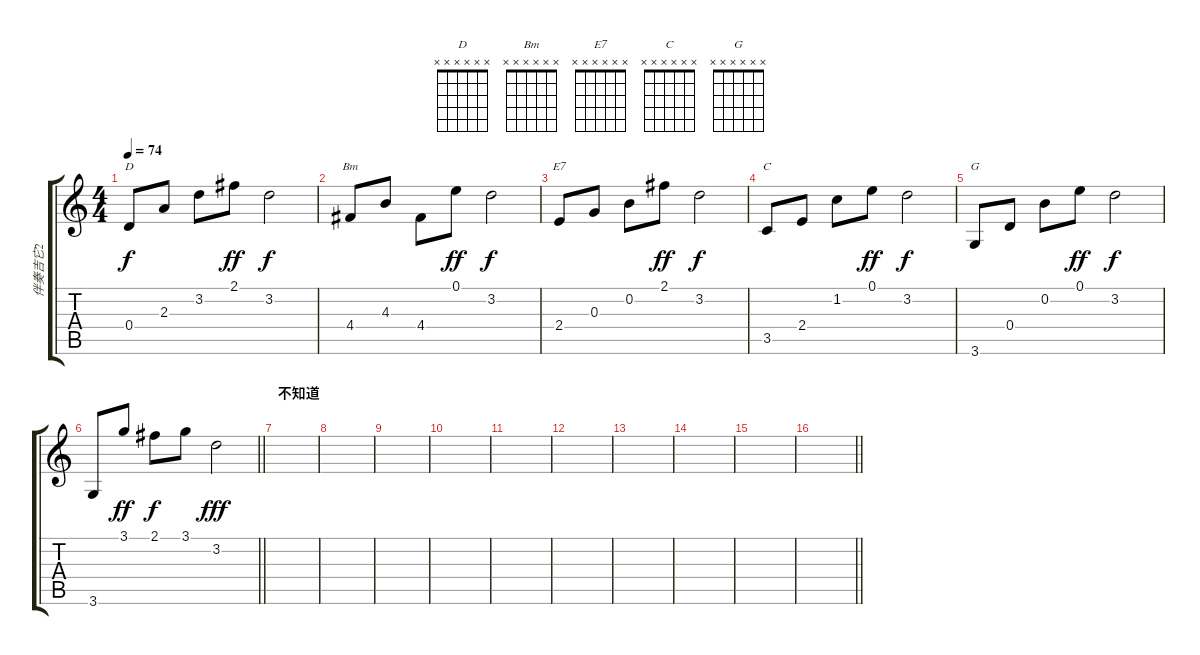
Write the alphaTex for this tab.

\track ("伴奏吉它2" "伴奏吉它2") {instrument electricguitarjazz}
\staff {score tabs}
\tuning (E4 B3 G3 D3 A2 E2) {hide}
\chord ("D" x x x x x x)
\chord ("Bm" x x x x x x)
\chord ("E7" x x x x x x)
\chord ("C" x x x x x x)
\chord ("G" x x x x x x)
\ts (4 4)
\tempo 74
\clef g2
\ks c
0.4.8{ch "D" dy f} 2.3.8 3.2.8 2.1.8{dy ff} 3.2.2{dy f} |
4.4.8{ch "Bm"} 4.3.8 4.4.8 0.1.8{dy ff} 3.2.2{dy f} |
2.4.8{ch "E7"} 0.3.8 0.2.8 2.1.8{dy ff} 3.2.2{txt " " dy f} |
3.5.8{ch "C"} 2.4.8 1.2.8 0.1.8{dy ff} 3.2.2{dy f} |
3.6.8{ch "G"} 0.4.8 0.2.8 0.1.8{dy ff} 3.2.2{dy f} |
\barLineRight lightlight
3.6.8{volume 14 instrument overdrivenguitar} 3.1.8{dy ff} 2.1.8{dy f} 3.1.8 3.2.2{dy fff} |
\section ("" "不知道")
|
|
|
|
|
|
|
|
|
\barLineRight lightlight
